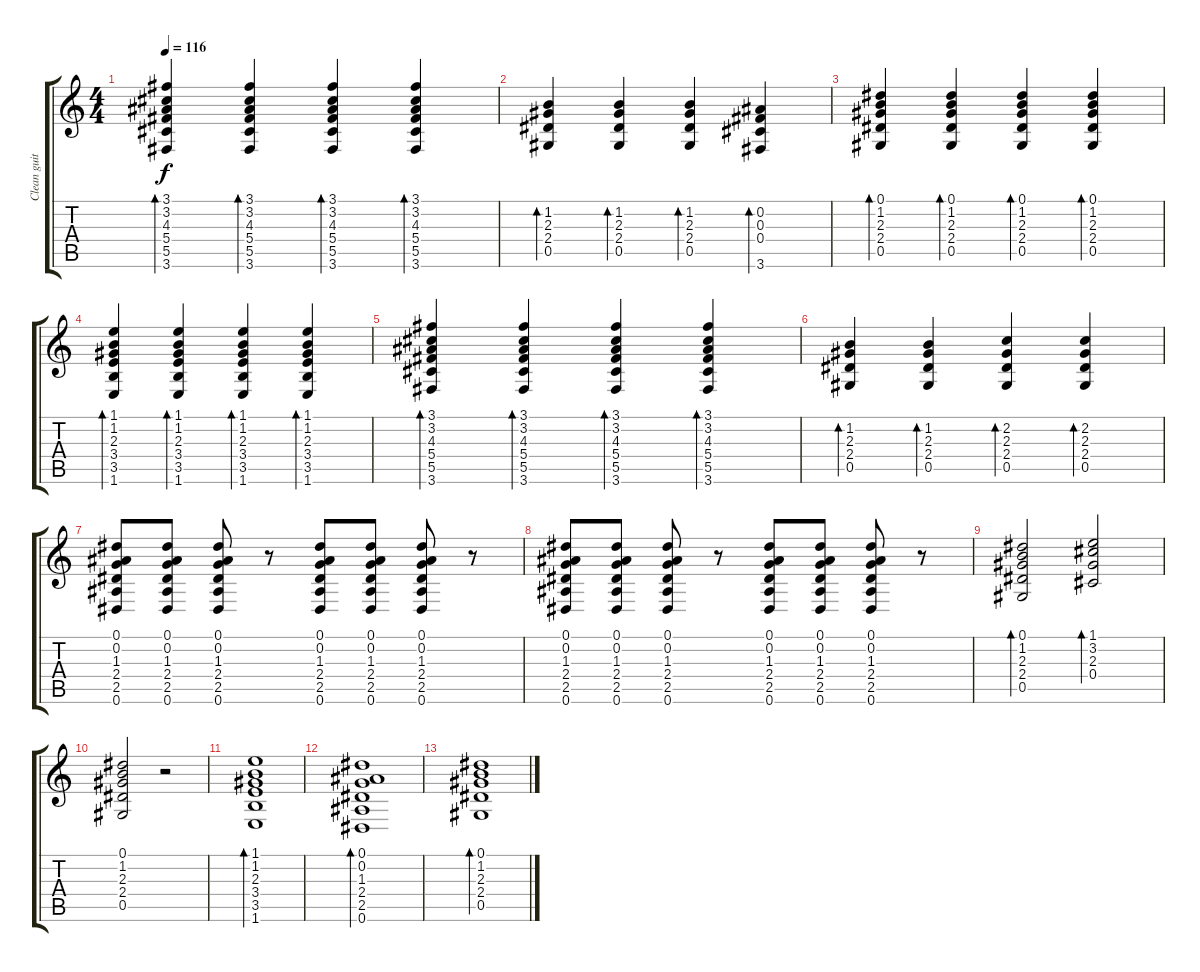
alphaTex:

\track ("Clean guitar 1" "Clean guit") {instrument acousticguitarsteel}
\staff {score tabs}
\tuning (Eb4 Bb3 Gb3 Db3 Ab2 Eb2) {hide}
\ts (4 4)
\tempo 116
\clef g2
\ks c
(3.1 3.2 4.3 5.4 5.5 3.6).4{bd 60 dy f} (3.1 3.2 4.3 5.4 5.5 3.6).4{bd 60} (3.1 3.2 4.3 5.4 5.5 3.6).4{bd 60} (3.1 3.2 4.3 5.4 5.5 3.6).4{bd 60} |
(1.2 2.3 2.4 0.5).4{bd 60} (1.2 2.3 2.4 0.5).4{bd 60} (1.2 2.3 2.4 0.5).4{bd 60} (0.2 0.3 0.4 3.6).4{bd 60} |
(0.1 1.2 2.3 2.4 0.5).4{bd 60} (0.1 1.2 2.3 2.4 0.5).4{bd 60} (0.1 1.2 2.3 2.4 0.5).4{bd 60} (0.1 1.2 2.3 2.4 0.5).4{bd 60} |
(1.1 1.2 2.3 3.4 3.5 1.6).4{bd 60} (1.1 1.2 2.3 3.4 3.5 1.6).4{bd 60} (1.1 1.2 2.3 3.4 3.5 1.6).4{bd 60} (1.1 1.2 2.3 3.4 3.5 1.6).4{bd 60} |
(3.1 3.2 4.3 5.4 5.5 3.6).4{bd 60} (3.1 3.2 4.3 5.4 5.5 3.6).4{bd 60} (3.1 3.2 4.3 5.4 5.5 3.6).4{bd 60} (3.1 3.2 4.3 5.4 5.5 3.6).4{bd 60} |
(1.2 2.3 2.4 0.5).4{bd 60} (1.2 2.3 2.4 0.5).4{bd 60} (2.2 2.3 2.4 0.5).4{bd 60} (2.2 2.3 2.4 0.5).4{bd 60} |
(0.1 0.2 1.3 2.4 2.5 0.6).8 (0.1 0.2 1.3 2.4 2.5 0.6).8 (0.1 0.2 1.3 2.4 2.5 0.6).8 r.8 (0.1 0.2 1.3 2.4 2.5 0.6).8 (0.1 0.2 1.3 2.4 2.5 0.6).8 (0.1 0.2 1.3 2.4 2.5 0.6).8 r.8 |
(0.1 0.2 1.3 2.4 2.5 0.6).8 (0.1 0.2 1.3 2.4 2.5 0.6).8 (0.1 0.2 1.3 2.4 2.5 0.6).8 r.8 (0.1 0.2 1.3 2.4 2.5 0.6).8 (0.1 0.2 1.3 2.4 2.5 0.6).8 (0.1 0.2 1.3 2.4 2.5 0.6).8 r.8 |
(0.1 1.2 2.3 2.4 0.5).2{bd 60} (1.1 3.2 2.3 0.4).2{bd 60} |
(0.1 1.2 2.3 2.4 0.5).2 r.2 |
(1.1 1.2 2.3 3.4 3.5 1.6).1{bd 60} |
(0.1 0.2 1.3 2.4 2.5 0.6).1{bd 60} |
(0.1 1.2 2.3 2.4 0.5).1{bd 60}
